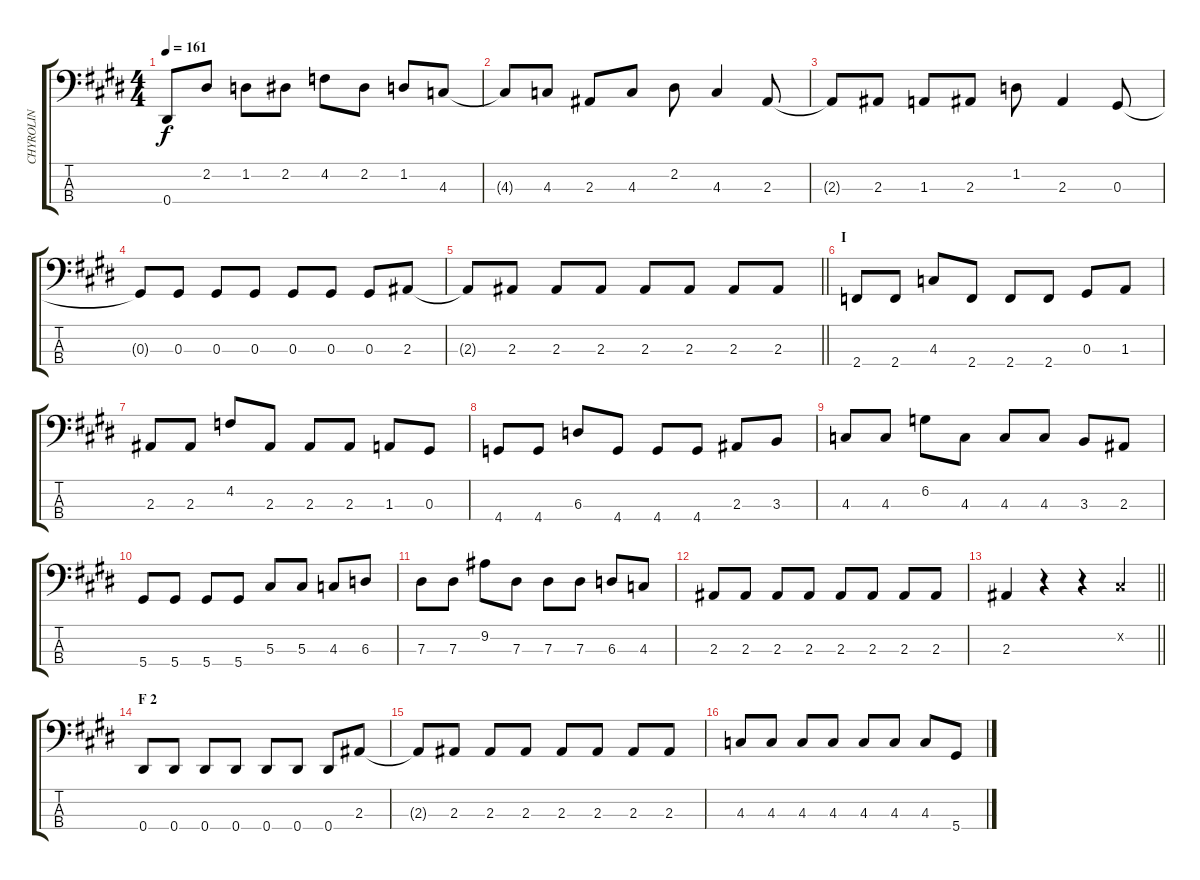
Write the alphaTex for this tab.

\track ("CHYROLIN" "CHYROLIN") {instrument electricbasspick}
\staff {score tabs}
\tuning (Gb2 Db2 Ab1 Eb1) {hide}
\ts (4 4)
\tempo 161
\clef f4
\ks e
0.4{t}.8{dy f} 2.2.8 1.2.8 2.2.8 4.2.8 2.2.8 1.2.8 4.3.8 |
4.3{t}.8 4.3.8 2.3.8 4.3.8 2.2.8 4.3.4 2.3.8 |
2.3{t}.8 2.3.8 1.3.8 2.3.8 1.2.8 2.3.4 0.3.8 |
0.3{t}.8 0.3.8 0.3.8 0.3.8 0.3.8 0.3.8 0.3.8 2.3.8 |
\barLineRight lightlight
2.3{t}.8 2.3.8 2.3.8 2.3.8 2.3.8 2.3.8 2.3.8 2.3.8 |
\section ("" "I")
2.4.8 2.4.8 4.3.8 2.4.8 2.4.8 2.4.8 0.3.8 1.3.8 |
2.3.8 2.3.8 4.2.8 2.3.8 2.3.8 2.3.8 1.3.8 0.3.8 |
4.4.8 4.4.8 6.3.8 4.4.8 4.4.8 4.4.8 2.3.8 3.3.8 |
4.3.8 4.3.8 6.2.8 4.3.8 4.3.8 4.3.8 3.3.8 2.3.8 |
5.4.8 5.4.8 5.4.8 5.4.8 5.3.8 5.3.8 4.3.8 6.3.8 |
7.3.8 7.3.8 9.2.8 7.3.8 7.3.8 7.3.8 6.3.8 4.3.8 |
2.3.8 2.3.8 2.3.8 2.3.8 2.3.8 2.3.8 2.3.8 2.3.8 |
\barLineRight lightlight
2.3.4 r.4 r.4 0.2{x}.4 |
\section ("" "F 2")
0.4.8 0.4.8 0.4.8 0.4.8 0.4.8 0.4.8 0.4.8 2.3.8 |
2.3{t}.8 2.3.8 2.3.8 2.3.8 2.3.8 2.3.8 2.3.8 2.3.8 |
4.3.8 4.3.8 4.3.8 4.3.8 4.3.8 4.3.8 4.3.8 5.4.8
